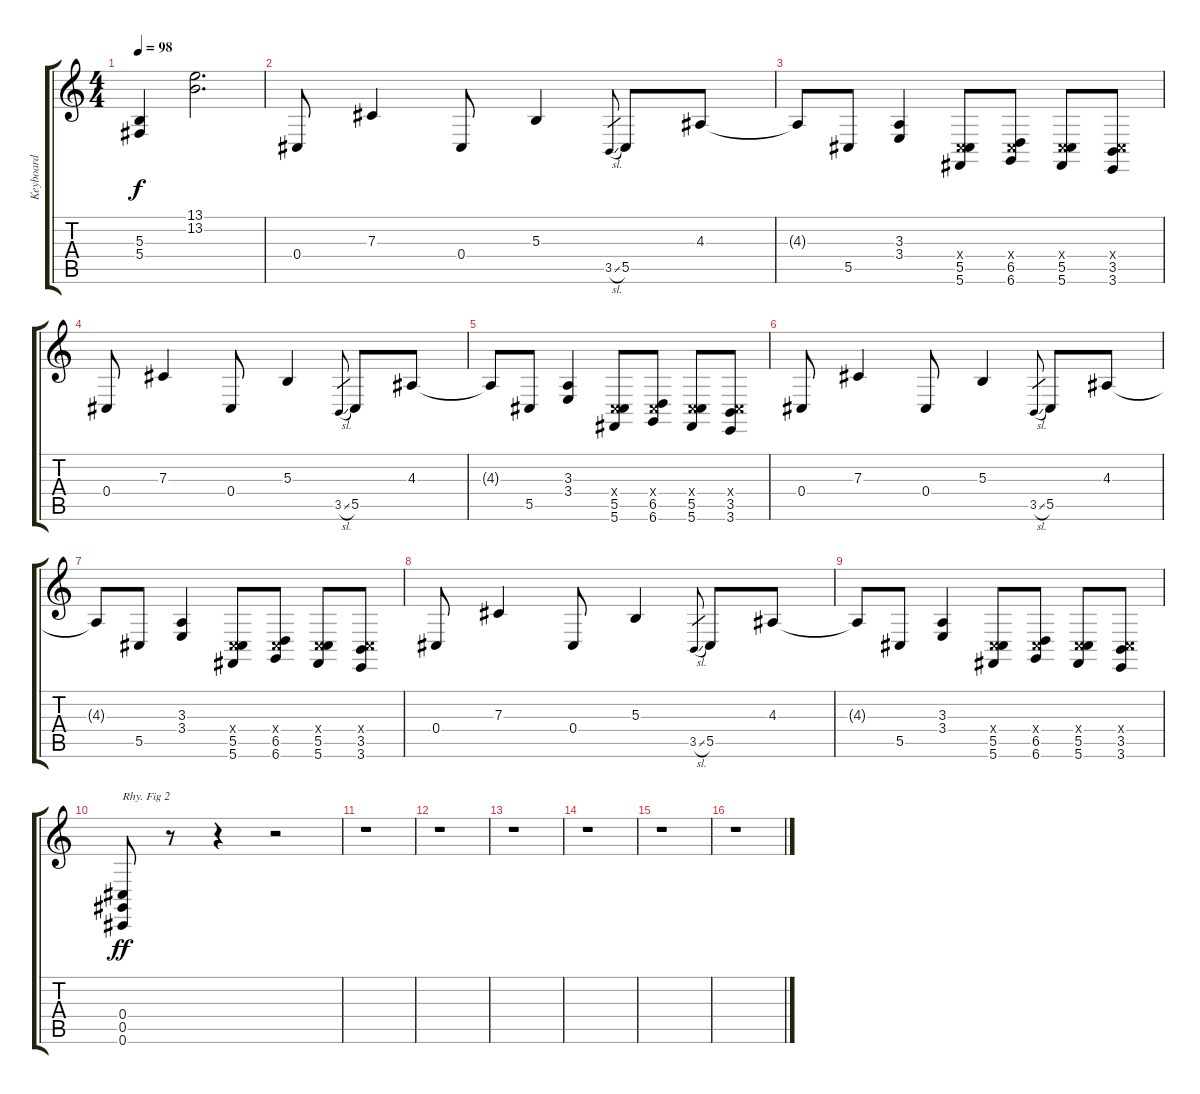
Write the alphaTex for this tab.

\track ("Keyboard" "Keyboard") {instrument stringensemble1}
\staff {score tabs}
\tuning (Eb4 Bb3 Gb3 Db3 Ab2 Db2) {hide}
\ts (4 4)
\tempo 98
\clef g2
\ks c
(5.3{t} 5.4{t}).4{dy f} (13.1 13.2).2{d} |
0.4.8 7.3.4 0.4.8 5.3.4 3.5{sl}.8{gr} 5.5.8 4.3.8 |
4.3{t}.8 5.5.8 (3.3 3.4).4 (0.4{x} 5.5 5.6).8 (0.4{x} 6.5 6.6).8 (0.4{x} 5.5 5.6).8 (0.4{x} 3.5 3.6).8 |
0.4.8 7.3.4 0.4.8 5.3.4 3.5{sl}.8{gr} 5.5.8 4.3.8 |
4.3{t}.8 5.5.8 (3.3 3.4).4 (0.4{x} 5.5 5.6).8 (0.4{x} 6.5 6.6).8 (0.4{x} 5.5 5.6).8 (0.4{x} 3.5 3.6).8 |
0.4.8 7.3.4 0.4.8 5.3.4 3.5{sl}.8{gr} 5.5.8 4.3.8 |
4.3{t}.8 5.5.8 (3.3 3.4).4 (0.4{x} 5.5 5.6).8 (0.4{x} 6.5 6.6).8 (0.4{x} 5.5 5.6).8 (0.4{x} 3.5 3.6).8 |
0.4.8 7.3.4 0.4.8 5.3.4 3.5{sl}.8{gr} 5.5.8 4.3.8 |
4.3{t}.8 5.5.8 (3.3 3.4).4 (0.4{x} 5.5 5.6).8 (0.4{x} 6.5 6.6).8 (0.4{x} 5.5 5.6).8 (0.4{x} 3.5 3.6).8 |
(0.4 0.5 0.6).8{txt "Rhy. Fig 2" dy ff} r.8 r.4 r.2 |
r.1 |
r.1 |
r.1 |
r.1 |
r.1 |
r.1
